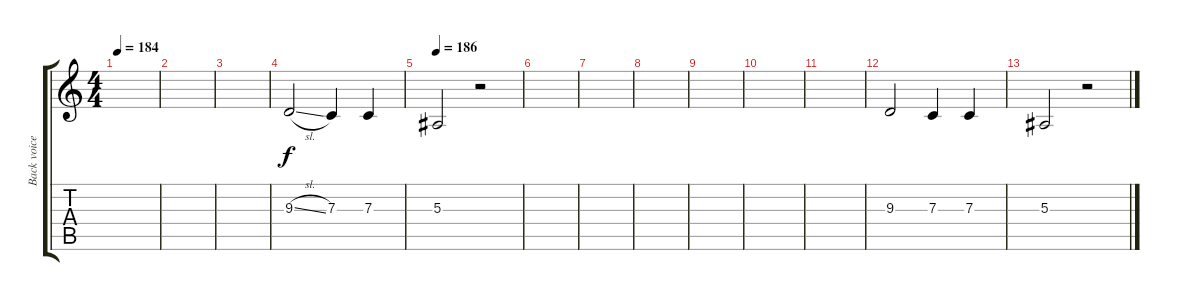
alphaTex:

\track ("Back voice" "Back voice") {instrument oboe}
\staff {score tabs}
\tuning (D4 A3 F3 C3 G2 D2) {hide}
\ts (4 4)
\tempo 184
\clef g2
\ks c
|
|
|
9.3{sl}.2 7.3.4 7.3.4 |
\tempo 186
5.3.2 r.2 |
|
|
|
|
|
|
9.3.2 7.3.4 7.3.4 |
5.3.2 r.2
